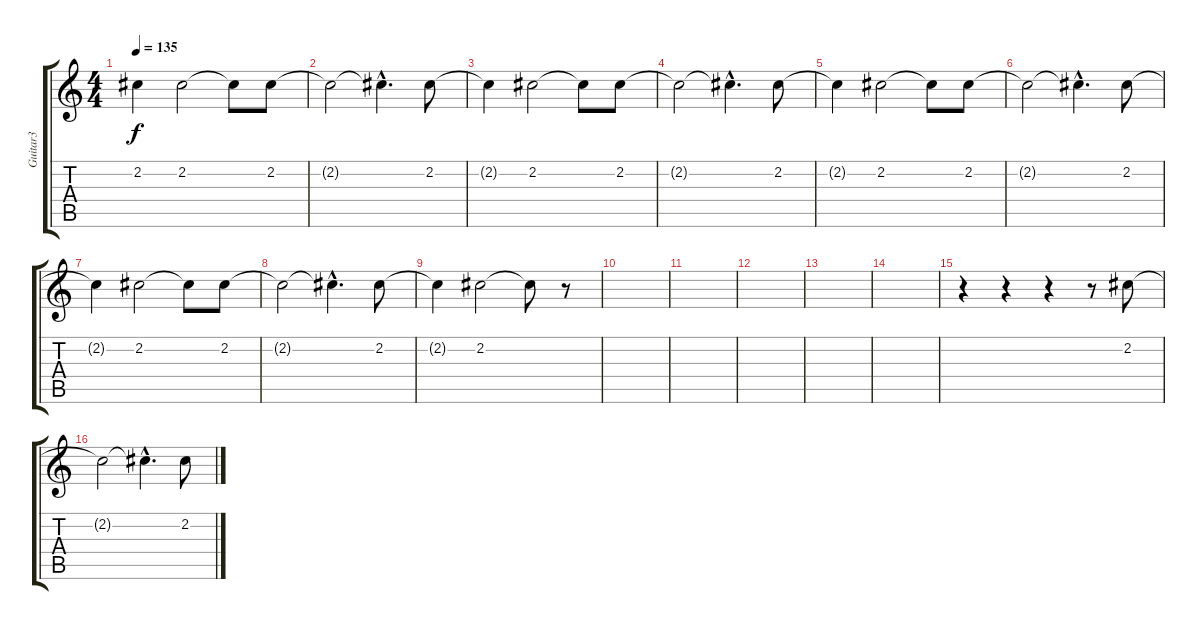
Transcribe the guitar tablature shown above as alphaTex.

\track ("Guitar3" "Guitar3") {instrument electricguitarjazz}
\staff {score tabs}
\tuning (E4 B3 G3 D3 A2 E2) {hide}
\ts (4 4)
\tempo 135
\clef g2
\ks c
2.2{t}.4{dy f} 2.2.2 2.2{t}.8 2.2.8 |
2.2{t}.2 2.2{hac t}.4{d} 2.2.8 |
2.2{t}.4 2.2.2 2.2{t}.8 2.2.8 |
2.2{t}.2 2.2{hac t}.4{d} 2.2.8 |
2.2{t}.4 2.2.2 2.2{t}.8 2.2.8 |
2.2{t}.2 2.2{hac t}.4{d} 2.2.8 |
2.2{t}.4 2.2.2 2.2{t}.8 2.2.8 |
2.2{t}.2 2.2{hac t}.4{d} 2.2.8 |
2.2{t}.4 2.2.2 2.2{t}.8 r.8 |
|
|
|
|
|
r.4 r.4 r.4 r.8 2.2.8 |
2.2{t}.2 2.2{hac t}.4{d} 2.2.8
